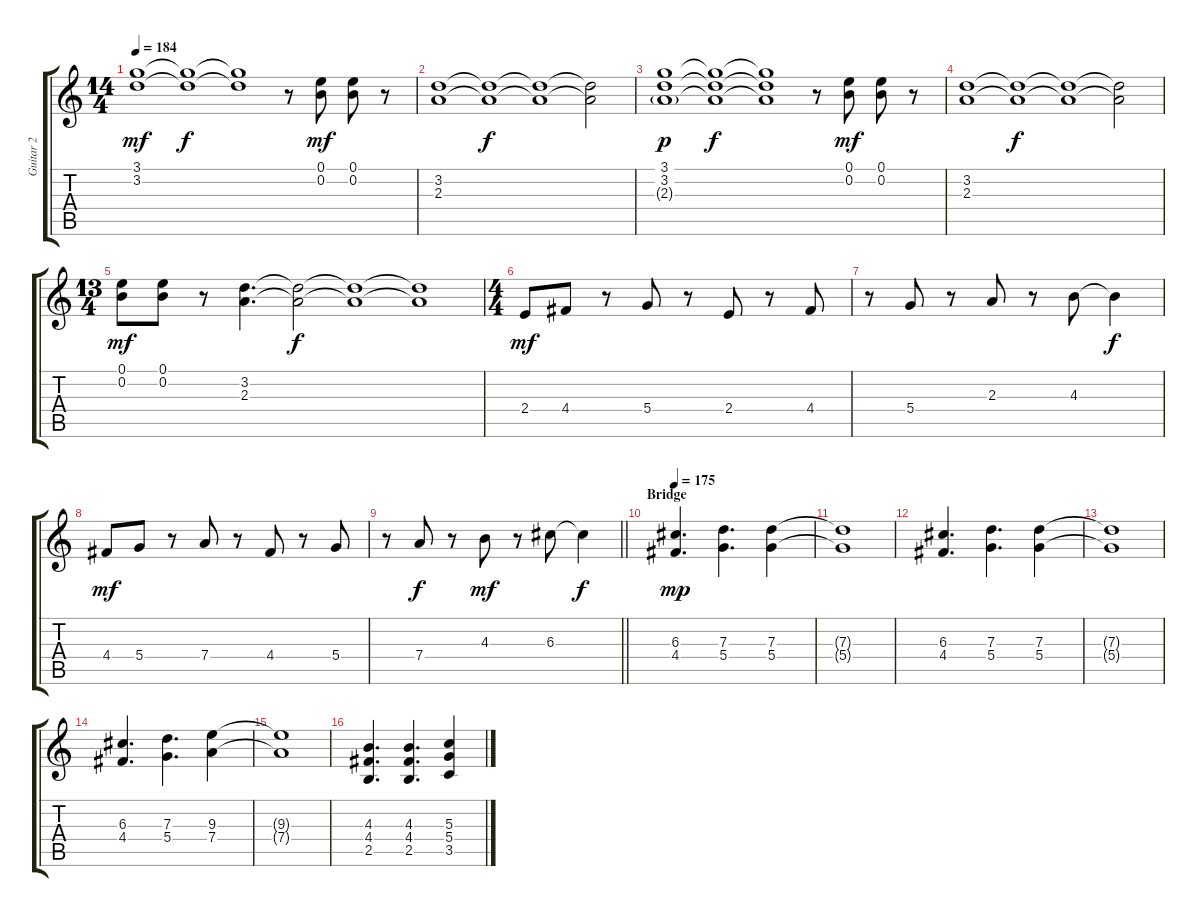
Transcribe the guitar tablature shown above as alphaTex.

\track ("Guitar 2" "Guitar 2") {instrument electricguitarclean}
\staff {score tabs}
\tuning (E4 B3 G3 D3 A2 E2) {hide}
\ts (14 4)
\tempo 184
\clef g2
\ks c
(3.1 3.2).1{dy mf} (3.1{t} 3.2{t}).1{dy f} (3.1{t} 3.2{t}).1 r.8 (0.1 0.2).8{dy mf} (0.1 0.2).8 r.8 |
(3.2 2.3).1 (3.2{t} 2.3{t}).1{dy f} (3.2{t} 2.3{t}).1 (3.2{t} 2.3{t}).2 |
(3.1 3.2 2.3{g}).1{dy p} (3.1{t} 3.2{t} 2.3{t}).1{dy f} (3.1{t} 3.2{t} 2.3{t}).1 r.8 (0.1 0.2).8{dy mf} (0.1 0.2).8 r.8 |
(3.2 2.3).1 (3.2{t} 2.3{t}).1{dy f} (3.2{t} 2.3{t}).1 (3.2{t} 2.3{t}).2 |
\ts (13 4)
(0.1 0.2).8{dy mf} (0.1 0.2).8 r.8 (3.2 2.3).4{d} (3.2{t} 2.3{t}).2{dy f} (3.2{t} 2.3{t}).1 (3.2{t} 2.3{t}).1 |
\ts (4 4)
2.4.8{dy mf} 4.4.8 r.8 5.4.8 r.8 2.4.8 r.8 4.4.8 |
r.8 5.4.8 r.8 2.3.8 r.8 4.3.8 4.3{t}.4{dy f} |
4.4.8{dy mf} 5.4.8 r.8 7.4.8 r.8 4.4.8 r.8 5.4.8 |
\barLineRight lightlight
r.8 7.4.8{dy f} r.8 4.3.8{dy mf} r.8 6.3.8 6.3{t}.4{dy f} |
\section ("" "Bridge")
\tempo 175
(6.3 4.4).4{d dy mp} (7.3 5.4).4{d} (7.3 5.4).4 |
(7.3{t} 5.4{t}).1 |
(6.3 4.4).4{d} (7.3 5.4).4{d} (7.3 5.4).4 |
(7.3{t} 5.4{t}).1 |
(6.3 4.4).4{d} (7.3 5.4).4{d} (9.3 7.4).4 |
(9.3{t} 7.4{t}).1 |
(4.3 4.4 2.5).4{d} (4.3 4.4 2.5).4{d} (5.3 5.4 3.5).4
